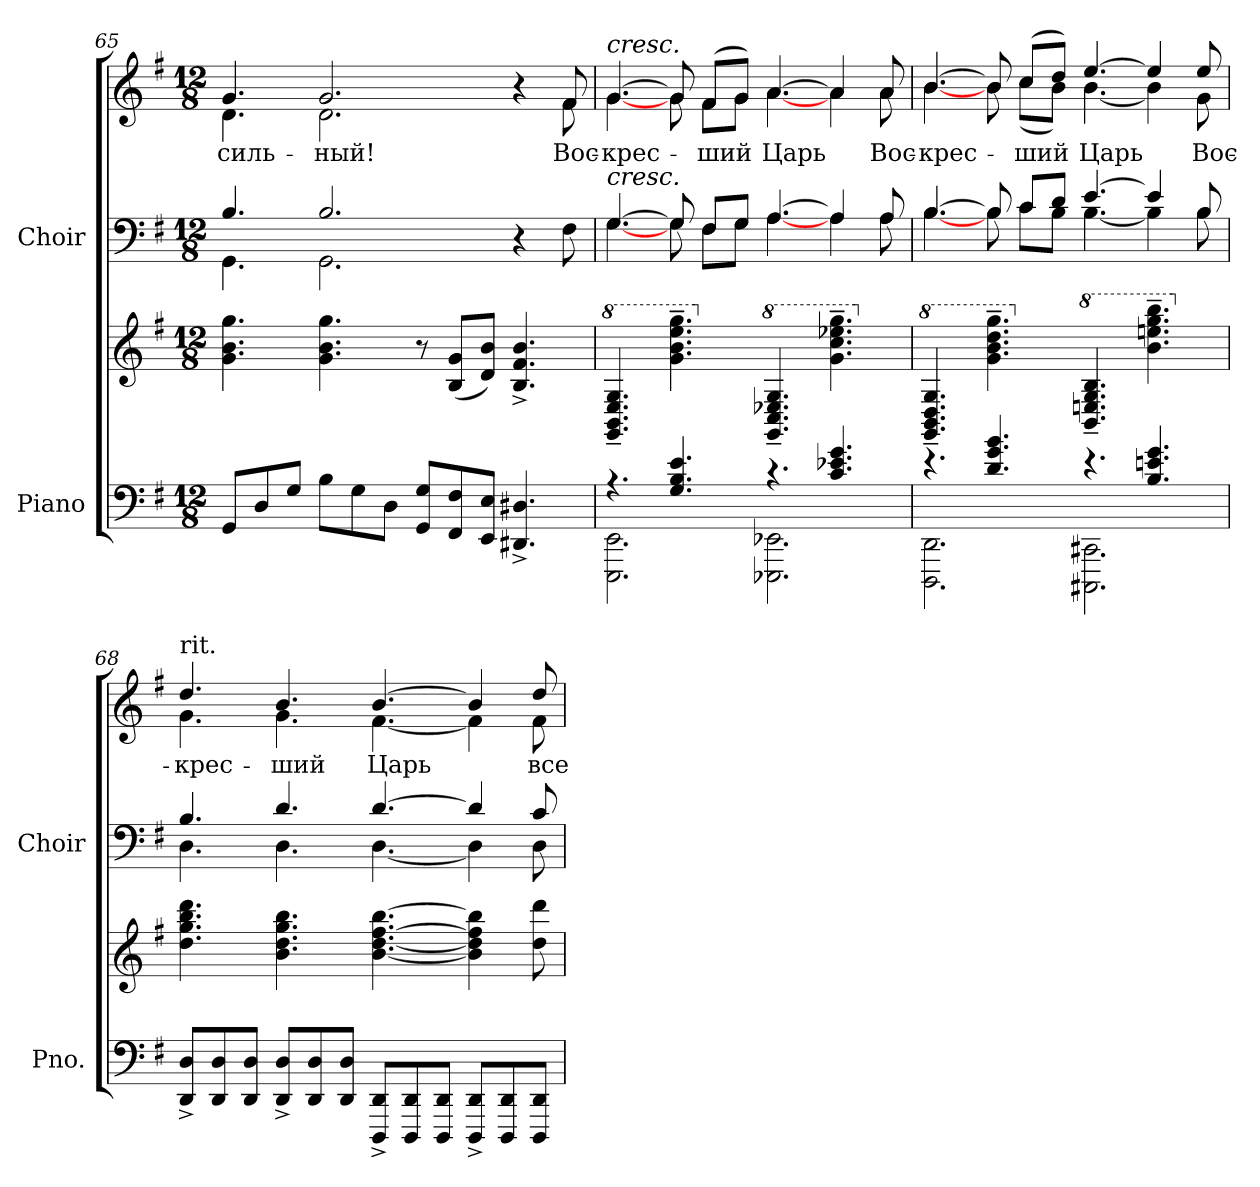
**kern	**kern	**kern	**kern	**text
*part2	*part2	*part1	*part1	*part1
*staff4	*staff3	*staff2	*staff1	*staff1
*I"Piano	*	*I"Choir	*	*
*I'Pno.	*	*I'Choir	*	*
*clefF4	*clefG2	*clefF4	*clefG2	*
*k[f#]	*k[f#]	*k[f#]	*k[f#]	*
*G:	*G:	*G:	*G:	*
*M12/8	*M12/8	*M12/8	*M12/8	*
=65	=65	=65	=65	=65
*	*	*^	*^	*
!	!	!	!	!	!	!LO:LY:b:color=#000000
8GGi/L	4.gi\ 4.bi 4.ggi	4.Bi/	4.GGi\	4.gi/	4.di\	-силь-
8Di/	.	.	.	.	.	.
8Gi/J	.	.	.	.	.	.
!	!	!	!	!	!	!LO:LY:b:color=#000000
8Bi\L	4.gi\ 4.bi 4.ggi	2.Bi/	2.GGi\	2.gi/	2.di\	-ный!
8Gi\	.	.	.	.	.	.
8Di\J	.	.	.	.	.	.
8GGi/ 8GiL	8r	.	.	.	.	.
8FF#i/ 8F#i	(8Bi/ 8giL	.	.	.	.	.
8EEi/ 8EiJ	8di/ 8biJ)	.	.	.	.	.
4.DD#Xi/^ 4.D#Xi^	4.Bi/^ 4.f#i^ 4.bi^	4r	4.ryy	4r	4ryy	.
!	!	!	!	!	!	!LO:LY:b:color=#000000
.	.	8F#i\	.	8f#i/	8f#i\	Вос-
!!LO:LB:g=z	!!
=66	=66	=66	=66	=66	=66	=66
*^	*	*	*	*	*	*
*	*	*8va	*	*	*	*	*
!	!	!	!	!	!LO:TX:a:i:t=cresc.	!	!
!	!	!	!LO:TX:a:i:t=cresc.	!	!	!	!
!	!	!	!	!	!	!	!LO:LY:b:color=#000000
4.r	2.EEEi\ 2.EEi	4.Gi/~ 4.Bi~ 4.ei~ 4.gi~	[>4.Gi/	[<4.Gi\	[>4.gi/	[<4.gi\	-крес-
4.Gi/ 4.Bi 4.ei	.	4.ggi\~ 4.bbi~ 4.eeei~ 4.gggi~	8Gi/]	8Gi\	8gi/]	8gi\	.
!	!	!	!	!	!	!	!LO:LY:b:color=#000000
.	.	.	8F#i/L	8F#i\L	(8f#i/L	8f#i\L	-ший
.	.	.	8Gi/J	8Gi\J	8gi/J)	8gi\J	.
*	*	*X8va	*	*	*	*	*
*	*	*8va	*	*	*	*	*
!	!	!	!	!	!	!	!LO:LY:b:color=#000000
4.r	2.EEE-Xi\ 2.EE-Xi	4.Gi/~ 4.ci~ 4.e-Xi~ 4.gi~	[>4.Ai/	[<4.Ai\	[>4.ai/	[<4.ai\	Царь
4.ci/ 4.e-Xi 4.gi	.	4.ggi\~ 4.ccci~ 4.eee-Xi~ 4.gggi~	4Ai/]	4Ai\	4ai/]	4ai\	.
!	!	!	!	!	!	!	!LO:LY:b:color=#000000
.	.	.	8Ai/	8Ai\	8ai/	8ai\	Вос-
=67	=67	=67	=67	=67	=67	=67	=67
*	*	*X8va	*	*	*	*	*
*	*	*8va	*	*	*	*	*
!	!	!	!	!	!	!	!LO:LY:b:color=#000000
4.r	2.DDDi\ 2.DDi	4.Gi/~ 4.Bi~ 4.di~ 4.gi~	[>4.Bi/	[<4.Bi\	[>4.bi/	[<4.bi\	-крес-
4.di/ 4.gi 4.bi	.	4.ggi\~ 4.bbi~ 4.dddi~ 4.gggi~	8Bi/]	8Bi\	8bi/]	8bi\	.
!	!	!	!	!	!	!	!LO:LY:b:color=#000000
.	.	.	8ci/L	8ci\L	(8cci/L	(8cci\L	-ший
.	.	.	8di/J	8Bi\J	8ddi/J)	8bi\J)	.
*	*	*X8va	*	*	*	*	*
*	*	*8va	*	*	*	*	*
!	!	!	!	!	!	!	!LO:LY:b:color=#000000
4.r	2.CCC#Xi\ 2.CC#Xi	4.Bi/~ 4.eni~ 4.gi~ 4.bi~	[>4.ei/	[<4.Bi\	[>4.eei/	[<4.bi\	Царь
4.Bi/ 4.eni 4.gi	.	4.bbi\~ 4.eeeni~ 4.gggi~ 4.bbbi~	4ei/]	4Bi\]	4eei/]	4bi\]	.
!	!	!	!	!	!	!	!LO:LY:b:color=#000000
.	.	.	8Bi/	8Bi\	8eei/	8gi\	Вос-
*v	*v	*	*	*	*	*	*
=68	=68	=68	=68	=68	=68	=68
*	*X8va	*	*	*	*	*
!	!	!	!	!LO:TX:t=rit.	!	!
!	!	!	!	!	!	!LO:LY:b:color=#000000
8DDi/^ 8Di^L	4.ddi\ 4.ggi 4.bbi 4.dddi	4.Bi/	4.Di\	4.ddi/	4.gi\	-крес-
8DDi/ 8Di	.	.	.	.	.	.
8DDi/ 8DiJ	.	.	.	.	.	.
!	!	!	!	!	!	!LO:LY:b:color=#000000
8DDi/^ 8Di^L	4.bi\ 4.ddi 4.ggi 4.bbi	4.di/	4.Di\	4.bi/	4.gi\	-ший
8DDi/ 8Di	.	.	.	.	.	.
8DDi/ 8DiJ	.	.	.	.	.	.
!	!	!	!	!	!	!LO:LY:b:color=#000000
8DDDi/^ 8DDi^L	[<4.bi\ [<4.ddi [>4.ff#i [>4.bbi	[>4.di/	[<4.Di\	[>4.bi/	[<4.f#i\	Царь
8DDDi/ 8DDi	.	.	.	.	.	.
8DDDi/ 8DDiJ	.	.	.	.	.	.
8DDDi/^ 8DDi^L	4bi\] 4ddi] 4ff#i] 4bbi]	4di/]	4Di\]	4bi/]	4f#i\]	.
8DDDi/ 8DDi	.	.	.	.	.	.
!	!	!	!	!	!	!LO:LY:b:color=#000000
8DDDi/ 8DDiJ	8ddi\ 8dddi	8ci/	8Di\	8ddi/	8f#i\	все-
*	*	*v	*v	*	*	*
*	*	*	*v	*v	*
=	=	=	=	=
*-	*-	*-	*-	*-
